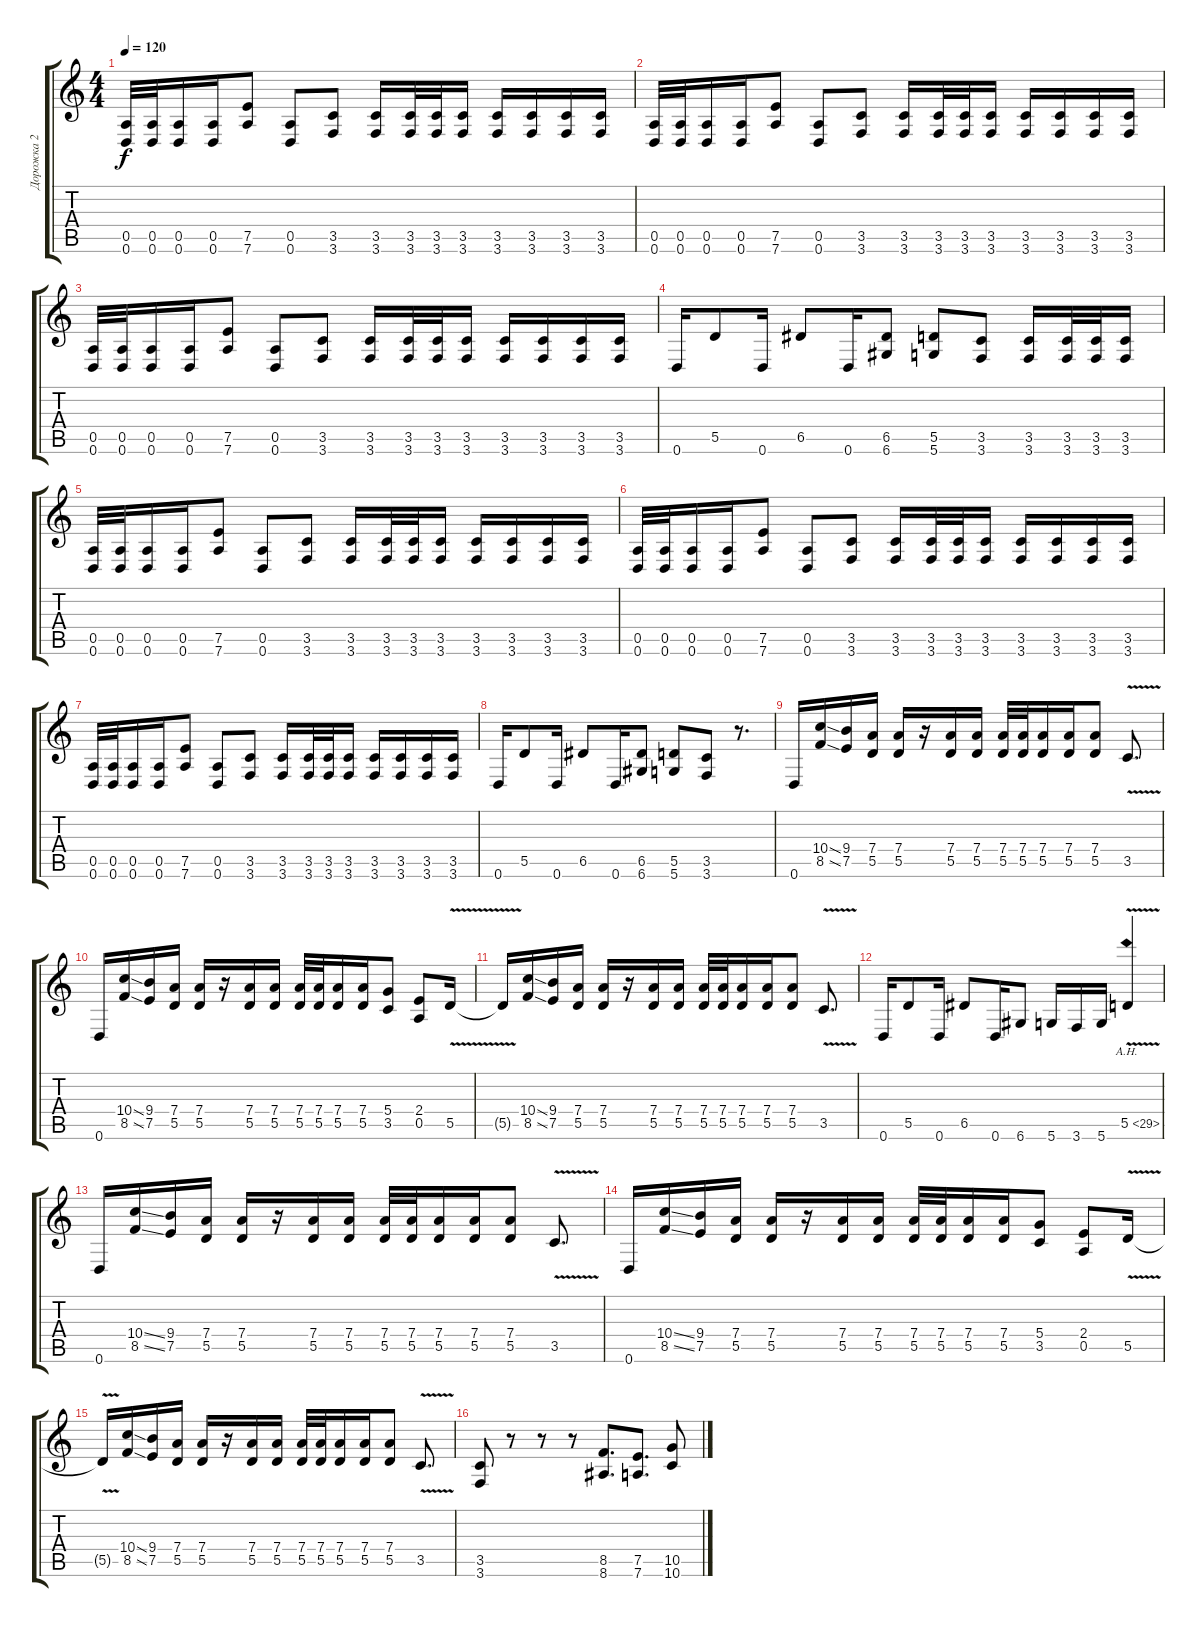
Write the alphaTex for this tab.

\track ("Дорожка 2" "Дорожка 2") {instrument distortionguitar}
\staff {score tabs}
\tuning (E4 B3 G3 D3 A2 D2) {hide}
\ts (4 4)
\tempo 120
\clef g2
\ks c
(0.5 0.6).32{dy f} (0.5 0.6).32 (0.5 0.6).16 (0.5 0.6).16 (7.5 7.6).8 (0.5 0.6).8 (3.5 3.6).8 (3.5 3.6).16 (3.5 3.6).32 (3.5 3.6).32 (3.5 3.6).16 (3.5 3.6).16 (3.5 3.6).16 (3.5 3.6).16 (3.5 3.6).16 |
(0.5 0.6).32 (0.5 0.6).32 (0.5 0.6).16 (0.5 0.6).16 (7.5 7.6).8 (0.5 0.6).8 (3.5 3.6).8 (3.5 3.6).16 (3.5 3.6).32 (3.5 3.6).32 (3.5 3.6).16 (3.5 3.6).16 (3.5 3.6).16 (3.5 3.6).16 (3.5 3.6).16 |
(0.5 0.6).32 (0.5 0.6).32 (0.5 0.6).16 (0.5 0.6).16 (7.5 7.6).8 (0.5 0.6).8 (3.5 3.6).8 (3.5 3.6).16 (3.5 3.6).32 (3.5 3.6).32 (3.5 3.6).16 (3.5 3.6).16 (3.5 3.6).16 (3.5 3.6).16 (3.5 3.6).16 |
0.6.16 5.5.8 0.6.16 6.5.8 0.6.16 (6.5 6.6).8 (5.5 5.6).8 (3.5 3.6).8 (3.5 3.6).16 (3.5 3.6).32 (3.5 3.6).32 (3.5 3.6).16 |
(0.5 0.6).32 (0.5 0.6).32 (0.5 0.6).16 (0.5 0.6).16 (7.5 7.6).8 (0.5 0.6).8 (3.5 3.6).8 (3.5 3.6).16 (3.5 3.6).32 (3.5 3.6).32 (3.5 3.6).16 (3.5 3.6).16 (3.5 3.6).16 (3.5 3.6).16 (3.5 3.6).16 |
(0.5 0.6).32 (0.5 0.6).32 (0.5 0.6).16 (0.5 0.6).16 (7.5 7.6).8 (0.5 0.6).8 (3.5 3.6).8 (3.5 3.6).16 (3.5 3.6).32 (3.5 3.6).32 (3.5 3.6).16 (3.5 3.6).16 (3.5 3.6).16 (3.5 3.6).16 (3.5 3.6).16 |
(0.5 0.6).32 (0.5 0.6).32 (0.5 0.6).16 (0.5 0.6).16 (7.5 7.6).8 (0.5 0.6).8 (3.5 3.6).8 (3.5 3.6).16 (3.5 3.6).32 (3.5 3.6).32 (3.5 3.6).16 (3.5 3.6).16 (3.5 3.6).16 (3.5 3.6).16 (3.5 3.6).16 |
0.6.16 5.5.8 0.6.16 6.5.8 0.6.16 (6.5 6.6).8 (5.5 5.6).8 (3.5 3.6).8 r.8{d} |
0.6.16 (10.4{ss} 8.5{ss}).16 (9.4 7.5).16 (7.4 5.5).16 (7.4 5.5).16 r.16 (7.4 5.5).16 (7.4 5.5).16 (7.4 5.5).32 (7.4 5.5).32 (7.4 5.5).16 (7.4 5.5).16 (7.4 5.5).8 3.5{v}.8{d} |
0.6.16 (10.4{ss} 8.5{ss}).16 (9.4 7.5).16 (7.4 5.5).16 (7.4 5.5).16 r.16 (7.4 5.5).16 (7.4 5.5).16 (7.4 5.5).32 (7.4 5.5).32 (7.4 5.5).16 (7.4 5.5).16 (5.4 3.5).8 (2.4 0.5).8 5.5{v}.16 |
5.5{t}.16 (10.4{ss} 8.5{ss}).16 (9.4 7.5).16 (7.4 5.5).16 (7.4 5.5).16 r.16 (7.4 5.5).16 (7.4 5.5).16 (7.4 5.5).32 (7.4 5.5).32 (7.4 5.5).16 (7.4 5.5).16 (7.4 5.5).8 3.5{v}.8{d} |
0.6.16 5.5.8 0.6.16 6.5.8 0.6.16 6.6.8 5.6.16 3.6.16 5.6.16 5.5{ah 24 v}.4 |
0.6.16 (10.4{ss} 8.5{ss}).16 (9.4 7.5).16 (7.4 5.5).16 (7.4 5.5).16 r.16 (7.4 5.5).16 (7.4 5.5).16 (7.4 5.5).32 (7.4 5.5).32 (7.4 5.5).16 (7.4 5.5).16 (7.4 5.5).8 3.5{v}.8{d} |
0.6.16 (10.4{ss} 8.5{ss}).16 (9.4 7.5).16 (7.4 5.5).16 (7.4 5.5).16 r.16 (7.4 5.5).16 (7.4 5.5).16 (7.4 5.5).32 (7.4 5.5).32 (7.4 5.5).16 (7.4 5.5).16 (5.4 3.5).8 (2.4 0.5).8 5.5{v}.16 |
5.5{t}.16 (10.4{ss} 8.5{ss}).16 (9.4 7.5).16 (7.4 5.5).16 (7.4 5.5).16 r.16 (7.4 5.5).16 (7.4 5.5).16 (7.4 5.5).32 (7.4 5.5).32 (7.4 5.5).16 (7.4 5.5).16 (7.4 5.5).8 3.5{v}.8{d} |
(3.5 3.6).8 r.8 r.8 r.8 (8.5 8.6).8{d} (7.5 7.6).8{d} (10.5 10.6).8
